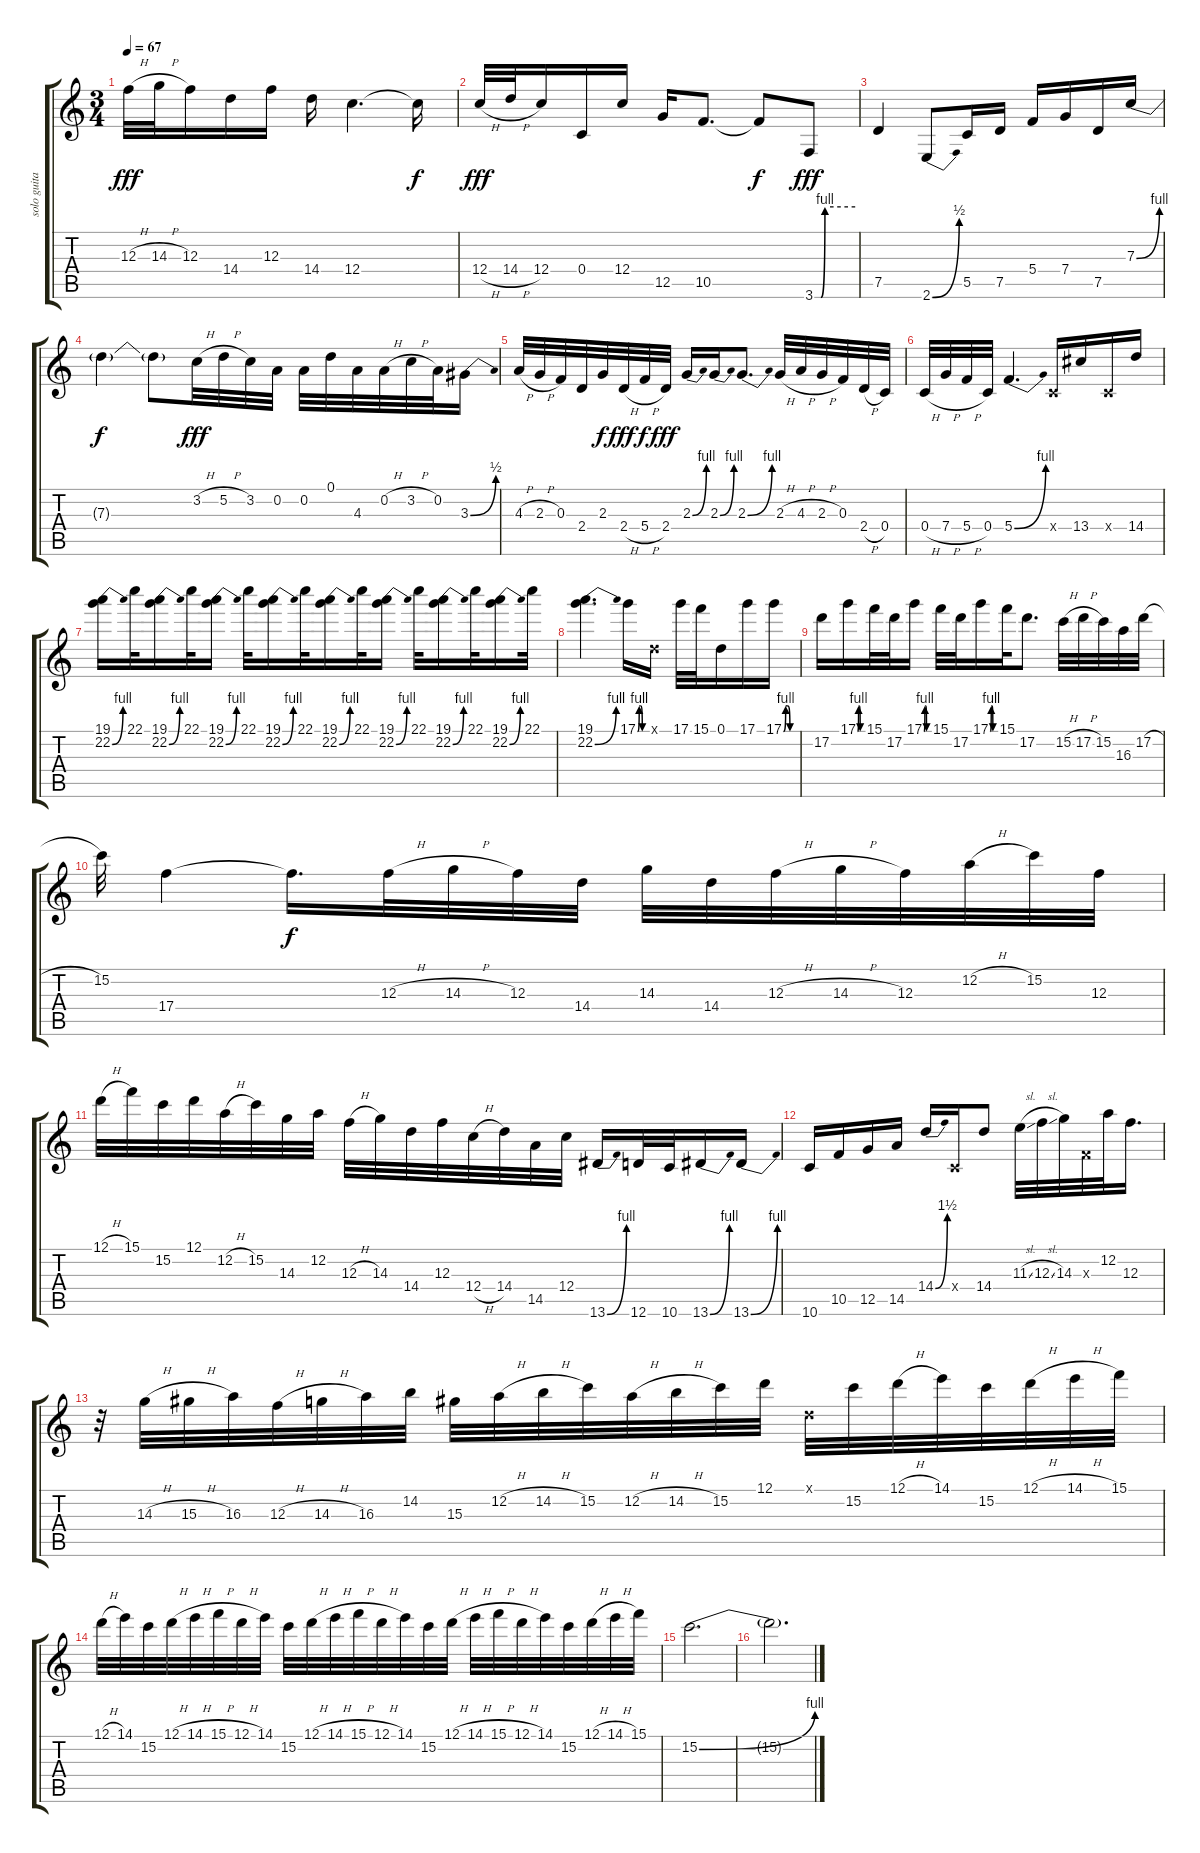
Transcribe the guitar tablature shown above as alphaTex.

\track ("solo guitar" "solo guita") {instrument overdrivenguitar}
\staff {score tabs}
\tuning (D4 A3 F3 C3 G2 D2) {hide}
\ts (3 4)
\tempo 67
\clef g2
\ks c
12.3{h}.32{dy fff} 14.3{h}.32 12.3.16 14.4.16 12.3.16 14.4.16 12.4.4{d} 12.4{t}.16{dy f} |
12.4{h}.32{dy fff} 14.4{h}.32 12.4.16 0.4.16 12.4.16 12.5.16 10.5.8{d} 10.5{t}.8{dy f} 3.6{be (custom 0 0 9 0 15 4 60 4)}.8{dy fff} |
7.5.4 2.6{be (bend 0 0 60 2)}.8 5.5.16 7.5.16 5.4.16 7.4.16 7.5.16 7.3{be (bend 0 0 60 4)}.16 |
7.3{t}.4{dy f} 7.3{t}.8 3.2{h}.32{dy fff} 5.2{h}.32 3.2.32 0.2.32 0.2.32 0.1.32 4.3.32 0.2{h}.32 3.2{h}.32 0.2.32 3.3{be (bend 0 0 60 2)}.16 |
4.3{h}.32 2.3{h}.32 0.3.32 2.4.32 2.3.32{dy f} 2.4{h}.32{dy fff} 5.4{h}.32{dy f} 2.4.32{dy fff} 2.3{be (bend 0 0 60 4)}.16 2.3{be (bend 0 0 60 4)}.16 2.3{be (bend 0 0 60 4)}.8{d} 2.3{h}.32 4.3{h}.32 2.3{h}.32 0.3.32 2.4{h}.32 0.4.32 |
0.4{h}.32 7.4{h}.32 5.4{h}.32 0.4.32 5.4{be (bend 0 0 60 4)}.4{d} 0.4{x}.16 13.4.16 0.4{x}.16 14.4.16 |
(19.1 22.2{be (bend 0 0 60 4)}).16 22.1.32 (19.1 22.2{be (bend 0 0 60 4)}).16 22.1.32 (19.1 22.2{be (bend 0 0 60 4)}).16 22.1.32 (19.1 22.2{be (bend 0 0 60 4)}).16 22.1.32 (19.1 22.2{be (bend 0 0 60 4)}).16 22.1.32 (19.1 22.2{be (bend 0 0 60 4)}).16 22.1.32 (19.1 22.2{be (bend 0 0 60 4)}).16 22.1.32 (19.1 22.2{be (bend 0 0 60 4)}).16 22.1.32 |
(19.1 22.2{be (bend 0 0 60 4)}).4{d} 17.1{be (custom 0 0 10 4 20 4 30 0 60 0)}.16 0.1{x}.16 17.1.32 15.1.32 0.1.16 17.1.16 17.1{be (custom 0 0 10 4 20 4 30 0 60 0)}.16 |
17.2.16 17.1{be (custom 0 0 10 4 20 4 30 0 60 0)}.16 15.1.32 17.2.32 17.1{be (custom 0 0 10 4 20 4 30 0 60 0)}.16 15.1.32 17.2.32 17.1{be (custom 0 0 10 4 20 4 30 0 60 0)}.16 15.1.32 17.2.8{d} 15.2{h}.32 17.2{h}.32 15.2.32 16.3.32 17.2{h}.32 |
15.2.32 17.4.4 17.4{t}.16{d dy f} 12.3{h}.32 14.3{h}.32 12.3.32 14.4.32 14.3.32 14.4.32 12.3{h}.32 14.3{h}.32 12.3.32 12.2{h}.32 15.2.32 12.3.32 |
12.1{h}.32 15.1.32 15.2.32 12.1.32 12.2{h}.32 15.2.32 14.3.32 12.2.32 12.3{h}.32 14.3.32 14.4.32 12.3.32 12.4{h}.32 14.4.32 14.5.32 12.4.32 13.6{be (bend 0 0 60 4)}.16 12.6.32 10.6.32 13.6{be (bend 0 0 60 4)}.16 13.6{be (bend 0 0 60 4)}.16 |
10.6.16 10.5.16 12.5.16 14.5.16 14.4{be (bend 0 0 60 6)}.16 0.4{x}.16 14.4.8 11.3{sl}.32 12.3{sl}.32 14.3.32 0.3{x}.32 12.2.32 12.3.16{d} |
r.32 14.3{h}.32 15.3{h}.32 16.3.32 12.3{h}.32 14.3{h}.32 16.3.32 14.2.32 15.3.32 12.2{h}.32 14.2{h}.32 15.2.32 12.2{h}.32 14.2{h}.32 15.2.32 12.1.32 0.1{x}.32 15.2.32 12.1{h}.32 14.1.32 15.2.32 12.1{h}.32 14.1{h}.32 15.1.32 |
12.1{h}.32 14.1.32 15.2.32 12.1{h}.32 14.1{h}.32 15.1{h}.32 12.1{h}.32 14.1.32 15.2.32 12.1{h}.32 14.1{h}.32 15.1{h}.32 12.1{h}.32 14.1.32 15.2.32 12.1{h}.32 14.1{h}.32 15.1{h}.32 12.1{h}.32 14.1.32 15.2.32 12.1{h}.32 14.1{h}.32 15.1.32 |
15.2{be (bend 0 0 60 4)}.2{d} |
15.2{t}.2{d}
